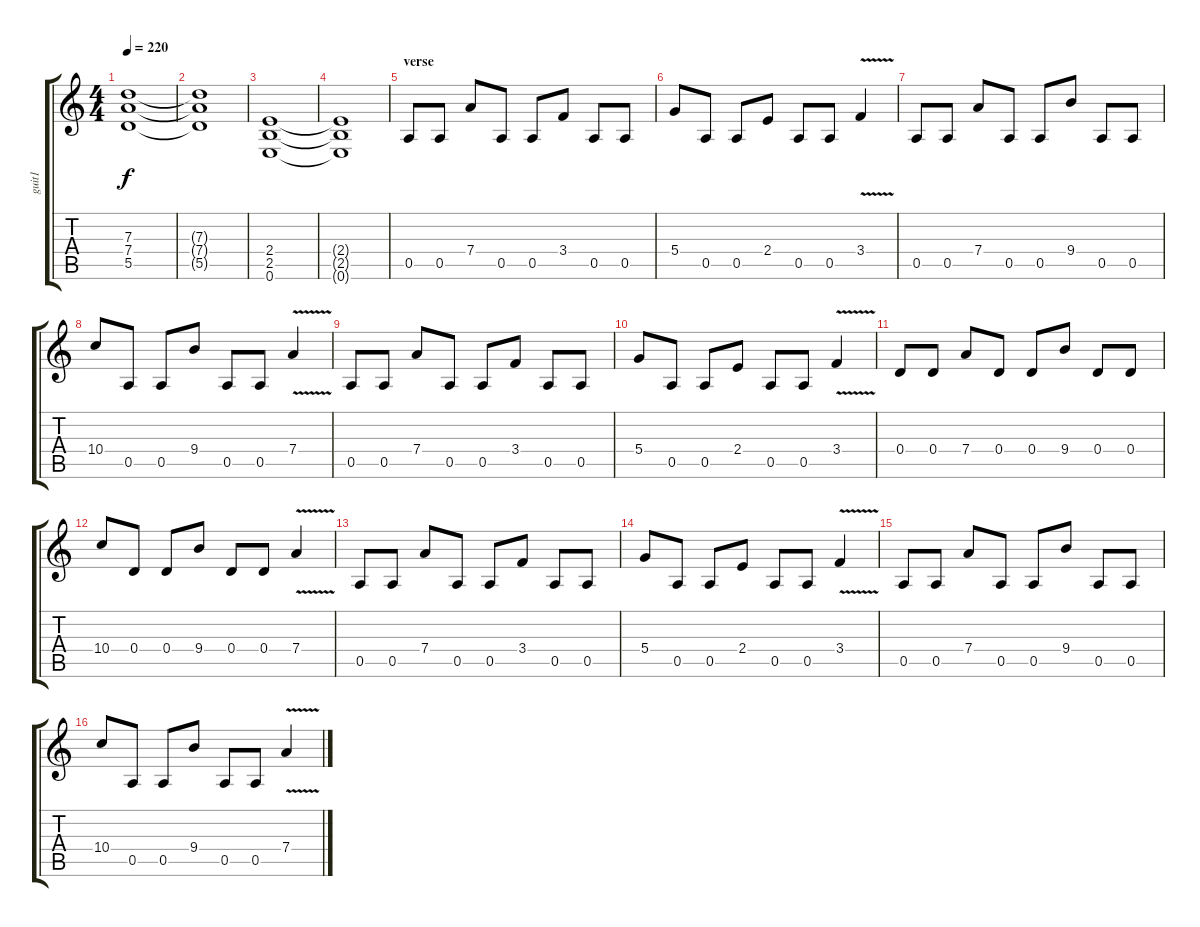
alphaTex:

\track ("guit1" "guit1") {instrument distortionguitar}
\staff {score tabs}
\tuning (E4 B3 G3 D3 A2 E2) {hide}
\ts (4 4)
\tempo 220
\clef g2
\ks c
(7.3 7.4 5.5).1{dy f} |
(7.3{t} 7.4{t} 5.5{t}).1 |
(2.4 2.5 0.6).1 |
(2.4{t} 2.5{t} 0.6{t}).1 |
\section ("" "verse")
0.5.8 0.5.8 7.4.8 0.5.8 0.5.8 3.4.8 0.5.8 0.5.8 |
5.4.8 0.5.8 0.5.8 2.4.8 0.5.8 0.5.8 3.4{v}.4 |
0.5.8 0.5.8 7.4.8 0.5.8 0.5.8 9.4.8 0.5.8 0.5.8 |
10.4.8 0.5.8 0.5.8 9.4.8 0.5.8 0.5.8 7.4{v}.4 |
0.5.8 0.5.8 7.4.8 0.5.8 0.5.8 3.4.8 0.5.8 0.5.8 |
5.4.8 0.5.8 0.5.8 2.4.8 0.5.8 0.5.8 3.4{v}.4 |
0.4.8 0.4.8 7.4.8 0.4.8 0.4.8 9.4.8 0.4.8 0.4.8 |
10.4.8 0.4.8 0.4.8 9.4.8 0.4.8 0.4.8 7.4{v}.4 |
0.5.8 0.5.8 7.4.8 0.5.8 0.5.8 3.4.8 0.5.8 0.5.8 |
5.4.8 0.5.8 0.5.8 2.4.8 0.5.8 0.5.8 3.4{v}.4 |
0.5.8 0.5.8 7.4.8 0.5.8 0.5.8 9.4.8 0.5.8 0.5.8 |
10.4.8 0.5.8 0.5.8 9.4.8 0.5.8 0.5.8 7.4{v}.4
